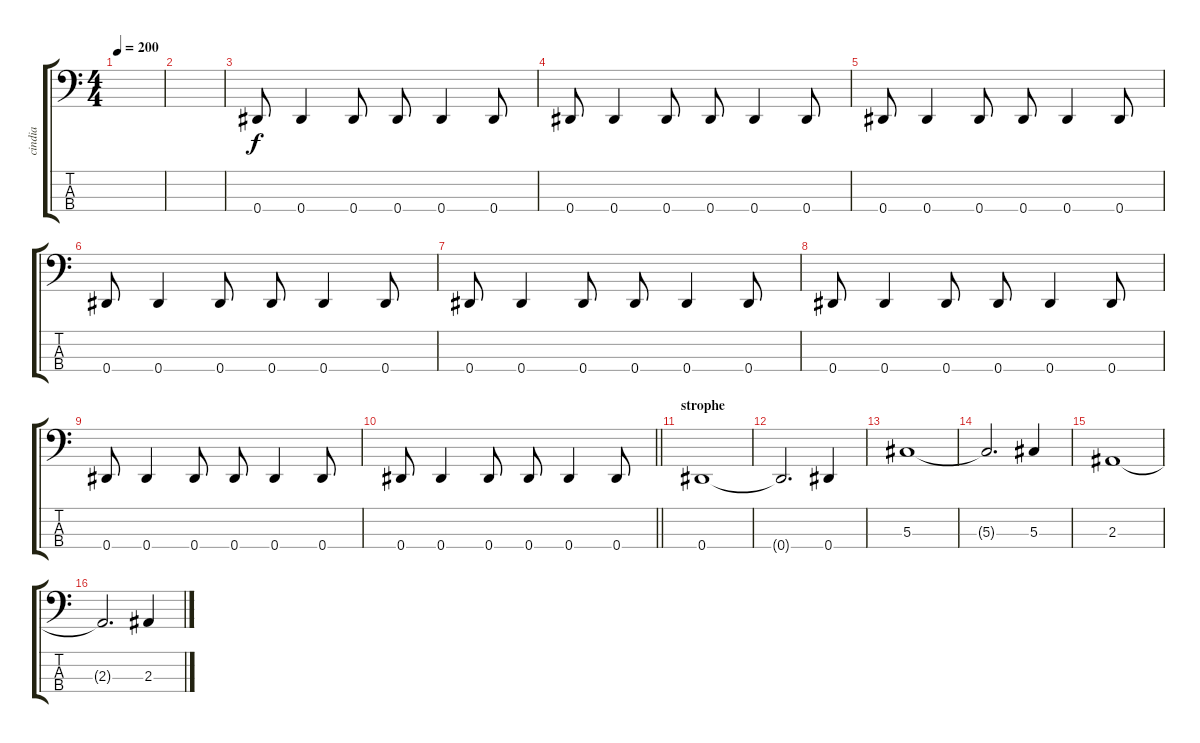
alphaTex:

\track ("cindia" "cindia") {instrument electricbasspick}
\staff {score tabs}
\tuning (Gb2 Db2 Ab1 Eb1) {hide}
\ts (4 4)
\tempo 200
\clef f4
\ks c
|
|
0.4.8 0.4.4 0.4.8 0.4.8 0.4.4 0.4.8 |
0.4.8 0.4.4 0.4.8 0.4.8 0.4.4 0.4.8 |
0.4.8 0.4.4 0.4.8 0.4.8 0.4.4 0.4.8 |
0.4.8 0.4.4 0.4.8 0.4.8 0.4.4 0.4.8 |
0.4.8 0.4.4 0.4.8 0.4.8 0.4.4 0.4.8 |
0.4.8 0.4.4 0.4.8 0.4.8 0.4.4 0.4.8 |
0.4.8 0.4.4 0.4.8 0.4.8 0.4.4 0.4.8 |
\barLineRight lightlight
0.4.8 0.4.4 0.4.8 0.4.8 0.4.4 0.4.8 |
\section ("" "strophe")
0.4.1 |
0.4{t}.2{d} 0.4.4 |
5.3.1 |
5.3{t}.2{d} 5.3.4 |
2.3.1 |
2.3{t}.2{d} 2.3.4
